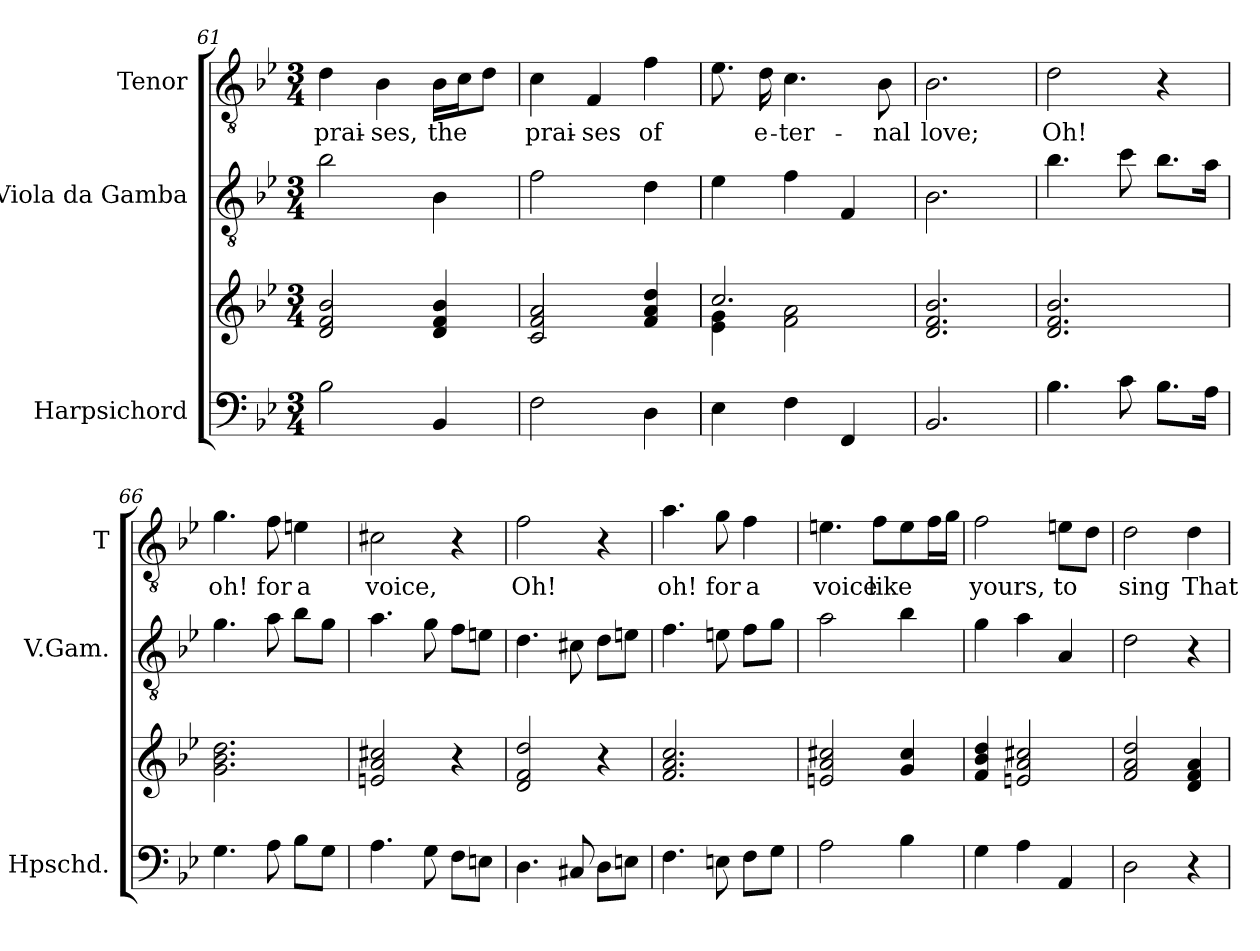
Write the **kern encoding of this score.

**kern	**kern	**kern	**kern	**text
*part3	*part3	*part2	*part1	*part1
*staff4	*staff3	*staff2	*staff1	*staff1
*I"Harpsichord	*	*I"Viola da Gamba	*I"Tenor	*
*I'Hpschd.	*	*I'V.Gam.	*I'T	*
*clefF4	*clefG2	*clefGv2	*clefGv2	*
*	*	*ITrd7c12	*	*
*k[b-e-]	*k[b-e-]	*k[b-e-]	*k[b-e-]	*
*B-:	*B-:	*B-:	*B-:	*
*M3/4	*M3/4	*M3/4	*M3/4	*
=61	=61	=61	=61	=61
!	!	!	!	!LO:LY:b
2B-\	2d/ 2f/ 2b-/	2B-\	4d\	prai-
!	!	!	!	!LO:LY:b
.	.	.	4B-\	-ses,
!	!	!	!	!LO:LY:b
4BB-/	4d/ 4f/ 4b-/	4BB-\	16B-\LL	the
.	.	.	16c\J	.
.	.	.	8d\J	.
=62	=62	=62	=62	=62
!	!	!	!	!LO:LY:b
2F\	2c/ 2f/ 2a/	2F\	4c\	prai-
!	!	!	!	!LO:LY:b
.	.	.	4F/	-ses
!	!	!	!	!LO:LY:b
4D\	4f/ 4a/ 4dd/	4D\	4f\	of
=63	=63	=63	=63	=63
*	*^	*	*	*
4E-\	2.cc/	4e-\ 4g\	4E-\	8.e-\	.
!	!	!	!	!	!LO:LY:b
.	.	.	.	16d\	e-
!	!	!	!	!	!LO:LY:b
4F\	.	2f\ 2a\	4F\	4.c\	-ter-
4FF/	.	.	4FF/	.	.
!	!	!	!	!	!LO:LY:b
.	.	.	.	8B-\	-nal
*	*v	*v	*	*	*
=64	=64	=64	=64	=64
!	!	!	!	!LO:LY:b
2.BB-/	2.d/ 2.f/ 2.b-/	2.BB-\	2.B-\	love;
=65	=65	=65	=65	=65
!	!	!	!	!LO:LY:b
4.B-\	2.d/ 2.f/ 2.b-/	4.B-\	2d\	Oh!
8c\	.	8c\	.	.
8.B-\L	.	8.B-\L	4r	.
16A\Jk	.	16A\Jk	.	.
=66	=66	=66	=66	=66
!	!	!	!	!LO:LY:b
4.G\	2.g\ 2.b-\ 2.dd\	4.G\	4.g\	oh!
!	!	!	!	!LO:LY:b
8A\	.	8A\	8f\	for
!	!	!	!	!LO:LY:b
8B-\L	.	8B-\L	4en\	a
8G\J	.	8G\J	.	.
=67	=67	=67	=67	=67
!	!	!	!	!LO:LY:b
4.A\	2en/ 2a/ 2cc#X/	4.A\	2c#X\	voice,
8G\	.	8G\	.	.
8F\L	4r	8F\L	4r	.
8En\J	.	8En\J	.	.
!!LO:PB:g=z
=68	=68	=68	=68	=68
!	!	!	!	!LO:LY:b
4.D\	2d/ 2f/ 2dd/	4.D\	2f\	Oh!
8C#X/	.	8C#X\	.	.
8D\L	4r	8D\L	4r	.
8En\J	.	8En\J	.	.
=69	=69	=69	=69	=69
!	!	!	!	!LO:LY:b
4.F\	2.f/ 2.a/ 2.cc/	4.F\	4.a\	oh!
!	!	!	!	!LO:LY:b
8En\	.	8En\	8g\	for
!	!	!	!	!LO:LY:b
8F\L	.	8F\L	4f\	a
8G\J	.	8G\J	.	.
=70	=70	=70	=70	=70
!	!	!	!	!LO:LY:b
2A\	2en/ 2a/ 2cc#X/	2A\	4.en\	voice
!	!	!	!	!LO:LY:b
.	.	.	8f\L	like
4B-\	4g/ 4cc#/	4B-\	8e\	.
.	.	.	16f\L	.
.	.	.	16g\JJ	.
=71	=71	=71	=71	=71
!	!	!	!	!LO:LY:b
4G\	4f/ 4b-/ 4dd/	4G\	2f\	yours,
4A\	2en/ 2a/ 2cc#X/	4A\	.	.
!	!	!	!	!LO:LY:b
4AA/	.	4AA/	8en\L	to
.	.	.	8d\J	.
=72	=72	=72	=72	=72
!	!	!	!	!LO:LY:b
2D\	2f/ 2a/ 2dd/	2D\	2d\	sing
!	!	!	!	!LO:LY:b
4r	4d/ 4f/ 4a/	4r	4d\	That
=	=	=	=	=
*-	*-	*-	*-	*-
